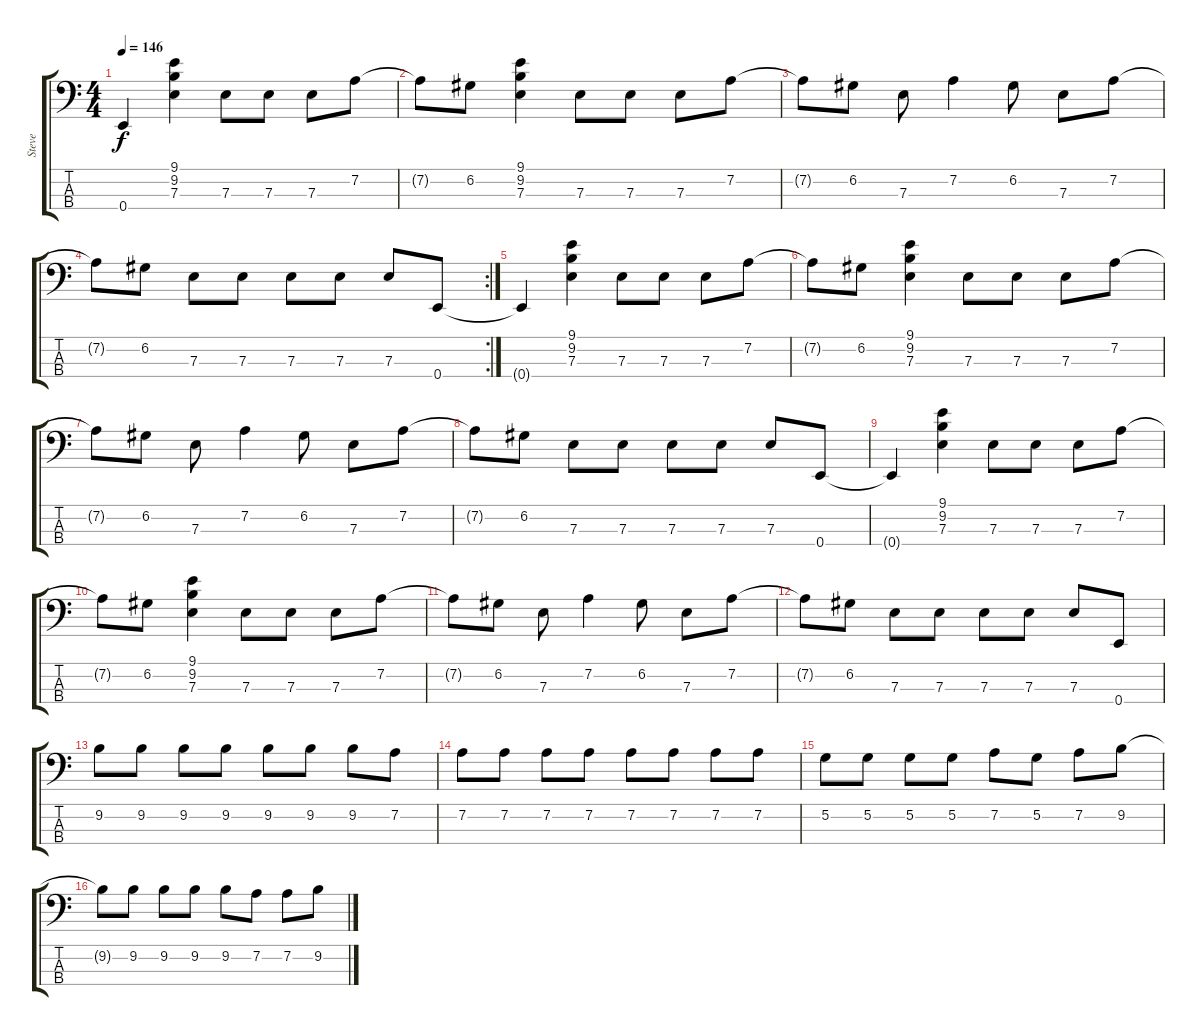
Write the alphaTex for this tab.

\track ("Steve" "Steve") {instrument electricbassfinger}
\staff {score tabs}
\tuning (G2 D2 A1 E1) {hide}
\ts (4 4)
\tempo 146
\clef f4
\ks c
0.4{t}.4{dy f} (9.1 9.2 7.3).4 7.3.8 7.3.8 7.3.8 7.2.8 |
7.2{t}.8 6.2.8 (9.1 9.2 7.3).4 7.3.8 7.3.8 7.3.8 7.2.8 |
7.2{t}.8 6.2.8 7.3.8 7.2.4 6.2.8 7.3.8 7.2.8 |
\rc 2
7.2{t}.8 6.2.8 7.3.8 7.3.8 7.3.8 7.3.8 7.3.8 0.4.8 |
0.4{t}.4 (9.1 9.2 7.3).4 7.3.8 7.3.8 7.3.8 7.2.8 |
7.2{t}.8 6.2.8 (9.1 9.2 7.3).4 7.3.8 7.3.8 7.3.8 7.2.8 |
7.2{t}.8 6.2.8 7.3.8 7.2.4 6.2.8 7.3.8 7.2.8 |
7.2{t}.8 6.2.8 7.3.8 7.3.8 7.3.8 7.3.8 7.3.8 0.4.8 |
0.4{t}.4 (9.1 9.2 7.3).4 7.3.8 7.3.8 7.3.8 7.2.8 |
7.2{t}.8 6.2.8 (9.1 9.2 7.3).4 7.3.8 7.3.8 7.3.8 7.2.8 |
7.2{t}.8 6.2.8 7.3.8 7.2.4 6.2.8 7.3.8 7.2.8 |
7.2{t}.8 6.2.8 7.3.8 7.3.8 7.3.8 7.3.8 7.3.8 0.4.8 |
9.2.8 9.2.8 9.2.8 9.2.8 9.2.8 9.2.8 9.2.8 7.2.8 |
7.2.8 7.2.8 7.2.8 7.2.8 7.2.8 7.2.8 7.2.8 7.2.8 |
5.2.8 5.2.8 5.2.8 5.2.8 7.2.8 5.2.8 7.2.8 9.2.8 |
9.2{t}.8 9.2.8 9.2.8 9.2.8 9.2.8 7.2.8 7.2.8 9.2.8
